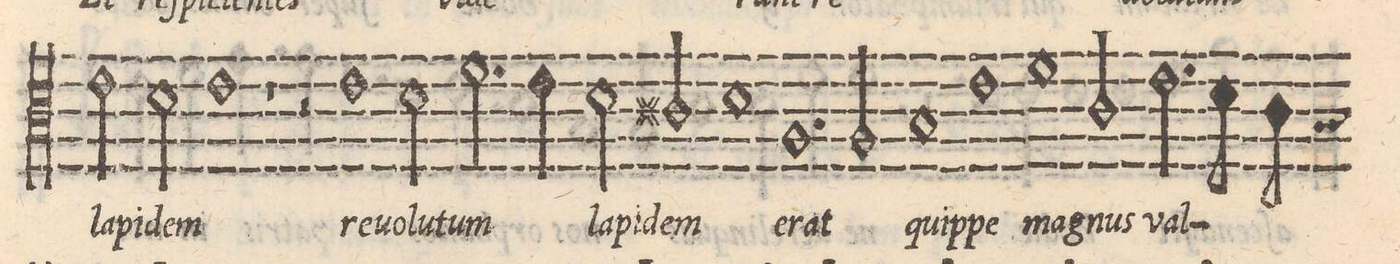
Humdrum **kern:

**kern	**text
*I"ALTVS	*
*clefC3	*
*k[]	*
*met(C|)	*
*M2/1	*
2e\	la-
2d\	-pi-
=20-	=20-
1e	-dem
1r	.
=21-	=21-
2r	.
1e	re-
2d\	-uo-
=22-	=22-
2.f\	-lu-
4e\	-tum
2d\	la-
2c#X/	-pi-
=23-	=23-
1d	-dem
1.A	e-
=24-	=24-
2A/	-rat
1B	quip-
=25-	=25-
1e	-pe
1f	mag-
=26-	=26-
2cny/	-nus
2.e\	val-
8d\	.
8c\	.
*custos:B	*
*-	*-
